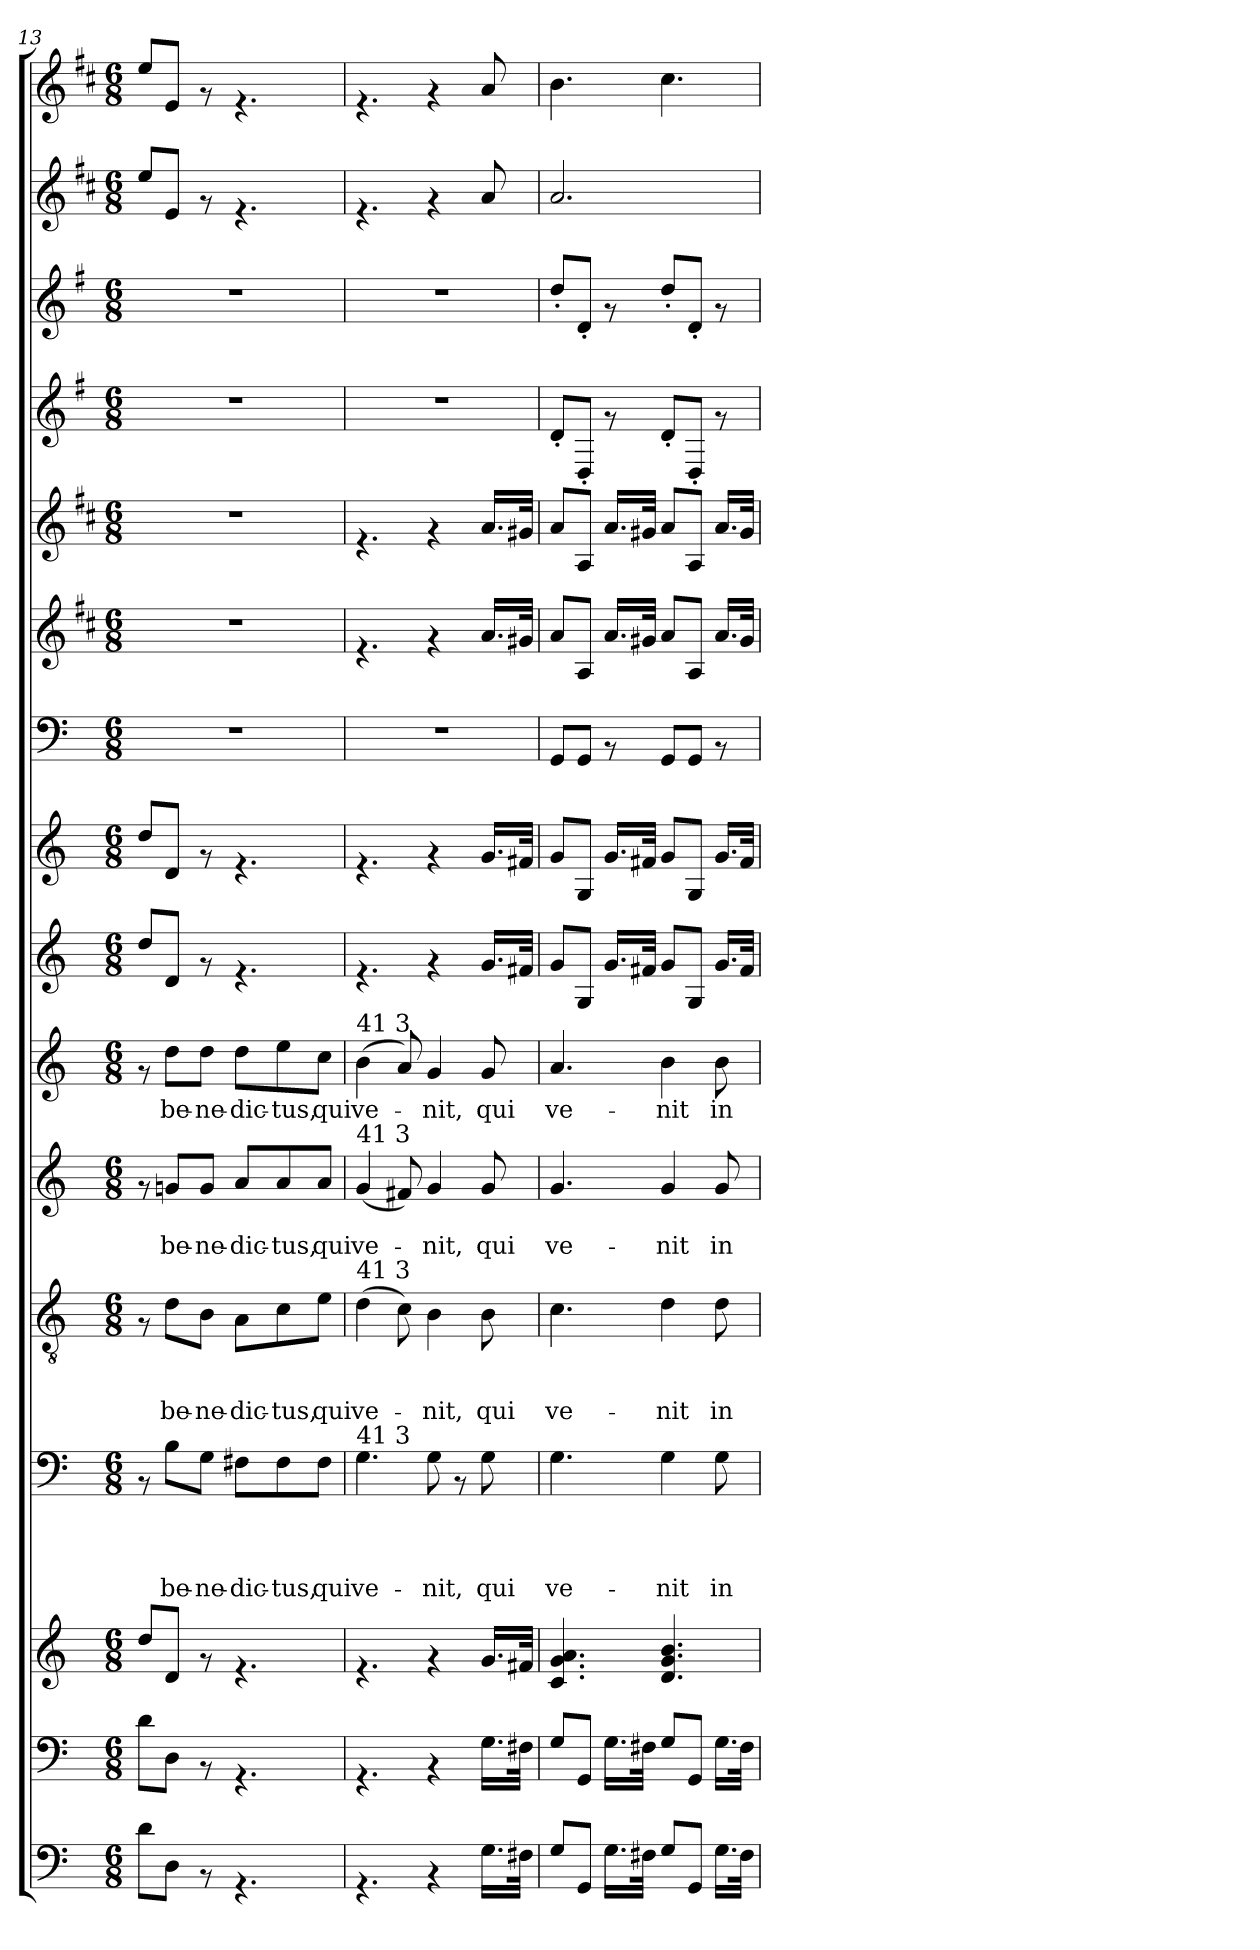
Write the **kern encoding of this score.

**kern	**kern	**kern	**kern	**text	**text	**text	**text	**kern	**text	**text	**text	**kern	**text	**text	**kern	**text	**kern	**kern	**kern	**kern	**kern	**kern	**kern	**kern	**kern
*part16	*part15	*part14	*part13	*part13	*part13	*part13	*part13	*part12	*part12	*part12	*part12	*part11	*part11	*part11	*part10	*part10	*part9	*part8	*part7	*part6	*part5	*part4	*part3	*part2	*part1
*staff16	*staff15	*staff14	*staff13	*staff13	*staff13	*staff13	*staff13	*staff12	*staff12	*staff12	*staff12	*staff11	*staff11	*staff11	*staff10	*staff10	*staff9	*staff8	*staff7	*staff6	*staff5	*staff4	*staff3	*staff2	*staff1
*clefF4	*clefF4	*clefG2	*clefF4	*	*	*	*	*clefGv2	*	*	*	*clefG2	*	*	*clefG2	*	*clefG2	*clefG2	*clefF4	*clefG2	*clefG2	*clefG2	*clefG2	*clefG2	*clefG2
*	*	*	*	*	*	*	*	*	*	*	*	*	*	*	*	*	*	*	*	*ITrd1c2	*ITrd1c2	*ITrd-3c-5	*ITrd-3c-5	*ITrd1c2	*ITrd1c2
*k[]	*k[]	*k[]	*k[]	*	*	*	*	*k[]	*	*	*	*k[]	*	*	*k[]	*	*k[]	*k[]	*k[]	*k[]	*k[]	*k[]	*k[]	*k[]	*k[]
*C:	*C:	*C:	*C:	*	*	*	*	*C:	*	*	*	*C:	*	*	*C:	*	*C:	*C:	*C:	*C:	*C:	*C:	*C:	*C:	*C:
*M6/8	*M6/8	*M6/8	*M6/8	*	*	*	*	*M6/8	*	*	*	*M6/8	*	*	*M6/8	*	*M6/8	*M6/8	*M6/8	*M6/8	*M6/8	*M6/8	*M6/8	*M6/8	*M6/8
=13	=13	=13	=13	=13	=13	=13	=13	=13	=13	=13	=13	=13	=13	=13	=13	=13	=13	=13	=13	=13	=13	=13	=13	=13	=13
8d\L	8d\L	8dd/L	8rAA	.	.	.	.	8rF	.	.	.	8rf	.	.	8rf	.	8dd/L	8dd/L	2.r	2.r	2.r	2.r	2.r	8dd/L	8dd/L
!	!	!	!	!	!	!	!LO:LY:b	!	!	!	!LO:LY:b	!	!	!LO:LY:b	!	!LO:LY:b	!	!	!	!	!	!	!	!	!
8D\J	8D\J	8d/J	8B\L	.	.	.	be-	8d\L	.	.	be-	8gn/L	.	be-	8dd\L	be-	8d/J	8d/J	.	.	.	.	.	8d/J	8d/J
!	!	!	!	!	!	!	!LO:LY:b	!	!	!	!LO:LY:b	!	!	!LO:LY:b	!	!LO:LY:b	!	!	!	!	!	!	!	!	!
8rAA	8rAA	8rf	8G\J	.	.	.	-ne-	8B\J	.	.	-ne-	8g/J	.	-ne-	8dd\J	-ne-	8rf	8rf	.	.	.	.	.	8rf	8rf
!	!	!	!	!	!	!	!LO:LY:b	!	!	!	!LO:LY:b	!	!	!LO:LY:b	!	!LO:LY:b	!	!	!	!	!	!	!	!	!
4.rAA	4.rAA	4.rf	8F#X\L	.	.	.	-dic-	8A\L	.	.	-dic-	8a/L	.	-dic-	8dd\L	-dic-	4.rf	4.rf	.	.	.	.	.	4.rf	4.rf
!	!	!	!	!	!	!	!LO:LY:b	!	!	!	!LO:LY:b	!	!	!LO:LY:b	!	!LO:LY:b	!	!	!	!	!	!	!	!	!
.	.	.	8F#\	.	.	.	-tus,	8c\	.	.	-tus,	8a/	.	-tus,	8ee\	-tus,	.	.	.	.	.	.	.	.	.
!	!	!	!	!	!	!	!LO:LY:b	!	!	!	!LO:LY:b	!	!	!LO:LY:b	!	!LO:LY:b	!	!	!	!	!	!	!	!	!
.	.	.	8F#\J	.	.	.	qui	8e\J	.	.	qui	8a/J	.	qui	8cc\J	qui	.	.	.	.	.	.	.	.	.
!!LO:PB:g=z
=14	=14	=14	=14	=14	=14	=14	=14	=14	=14	=14	=14	=14	=14	=14	=14	=14	=14	=14	=14	=14	=14	=14	=14	=14	=14
!	!	!	!	!	!	!	!	!	!	!	!	!	!	!	!LO:TX:a:t=41 3	!	!	!	!	!	!	!	!	!	!
!	!	!	!	!	!	!	!	!	!	!	!	!LO:TX:a:t=41 3	!	!	!	!	!	!	!	!	!	!	!	!	!
!	!	!	!	!	!	!	!	!LO:TX:a:t=41 3	!	!	!	!	!	!	!	!	!	!	!	!	!	!	!	!	!
!	!	!	!LO:TX:a:t=41 3	!	!	!	!	!	!	!	!	!	!	!	!	!	!	!	!	!	!	!	!	!	!
!	!	!	!	!	!	!	!LO:LY:b	!	!	!	!LO:LY:b	!	!	!LO:LY:b	!	!LO:LY:b	!	!	!	!	!	!	!	!	!
4.rAA	4.rAA	4.rf	4.G\	.	.	.	ve-	(>4d\	.	.	ve-	(<4g/	.	ve-	(>4b\	ve-	4.rf	4.rf	2.r	4.rf	4.rf	2.r	2.r	4.rf	4.rf
.	.	.	.	.	.	.	.	8c\)	.	.	.	8f#X/)	.	.	8a/)	.	.	.	.	.	.	.	.	.	.
!	!	!	!	!	!	!	!LO:LY:b	!	!	!	!LO:LY:b	!	!	!LO:LY:b	!	!LO:LY:b	!	!	!	!	!	!	!	!	!
4rAA	4rAA	4rf	8G\	.	.	.	-nit,	4B\	.	.	-nit,	4g/	.	-nit,	4g/	-nit,	4rf	4rf	.	4rf	4rf	.	.	4rf	4rf
.	.	.	8rAA	.	.	.	.	.	.	.	.	.	.	.	.	.	.	.	.	.	.	.	.	.	.
!	!	!	!	!	!	!	!LO:LY:b	!	!	!	!LO:LY:b	!	!	!LO:LY:b	!	!LO:LY:b	!	!	!	!	!	!	!	!	!
16.G\LL	16.G\LL	16.g/LL	8G\	.	.	.	qui	8B\	.	.	qui	8g/	.	qui	8g/	qui	16.g/LL	16.g/LL	.	16.g/LL	16.g/LL	.	.	8g/	8g/
32F#X\JJk	32F#X\JJk	32f#X/JJk	.	.	.	.	.	.	.	.	.	.	.	.	.	.	32f#X/JJk	32f#X/JJk	.	32f#X/JJk	32f#X/JJk	.	.	.	.
=15	=15	=15	=15	=15	=15	=15	=15	=15	=15	=15	=15	=15	=15	=15	=15	=15	=15	=15	=15	=15	=15	=15	=15	=15	=15
!	!	!	!	!	!	!	!LO:LY:b	!	!	!	!LO:LY:b	!	!	!LO:LY:b	!	!LO:LY:b	!	!	!	!	!	!	!	!	!
8G/L	8G/L	4.c/ 4.g/ 4.a/	4.G\	.	.	.	ve-	4.c\	.	.	ve-	4.g/	.	ve-	4.a/	ve-	8g/L	8g/L	8GG/L	8g/L	8g/L	8g'</L	8gg'</L	2.g/	4.a\
8GG/J	8GG/J	.	.	.	.	.	.	.	.	.	.	.	.	.	.	.	8G/J	8G/J	8GG/J	8G/J	8G/J	8G'</J	8g'</J	.	.
16.G\LL	16.G\LL	.	.	.	.	.	.	.	.	.	.	.	.	.	.	.	16.g/LL	16.g/LL	8rAA	16.g/LL	16.g/LL	8rf	8rf	.	.
32F#X\JJk	32F#X\JJk	.	.	.	.	.	.	.	.	.	.	.	.	.	.	.	32f#X/JJk	32f#X/JJk	.	32f#X/JJk	32f#X/JJk	.	.	.	.
!	!	!	!	!	!	!	!LO:LY:b	!	!	!	!LO:LY:b	!	!	!LO:LY:b	!	!LO:LY:b	!	!	!	!	!	!	!	!	!
8G/L	8G/L	4.d/ 4.g/ 4.b/	4G\	.	.	.	-nit	4d\	.	.	-nit	4g/	.	-nit	4b\	-nit	8g/L	8g/L	8GG/L	8g/L	8g/L	8g'</L	8gg'</L	.	4.b\
8GG/J	8GG/J	.	.	.	.	.	.	.	.	.	.	.	.	.	.	.	8G/J	8G/J	8GG/J	8G/J	8G/J	8G'</J	8g'</J	.	.
!	!	!	!	!	!	!	!LO:LY:b	!	!	!	!LO:LY:b	!	!	!LO:LY:b	!	!LO:LY:b	!	!	!	!	!	!	!	!	!
16.G\LL	16.G\LL	.	8G\	.	.	.	in	8d\	.	.	in	8g/	.	in	8b\	in	16.g/LL	16.g/LL	8rAA	16.g/LL	16.g/LL	8rf	8rf	.	.
32F#\JJk	32F#\JJk	.	.	.	.	.	.	.	.	.	.	.	.	.	.	.	32f#/JJk	32f#/JJk	.	32f#/JJk	32f#/JJk	.	.	.	.
=	=	=	=	=	=	=	=	=	=	=	=	=	=	=	=	=	=	=	=	=	=	=	=	=	=
*-	*-	*-	*-	*-	*-	*-	*-	*-	*-	*-	*-	*-	*-	*-	*-	*-	*-	*-	*-	*-	*-	*-	*-	*-	*-
